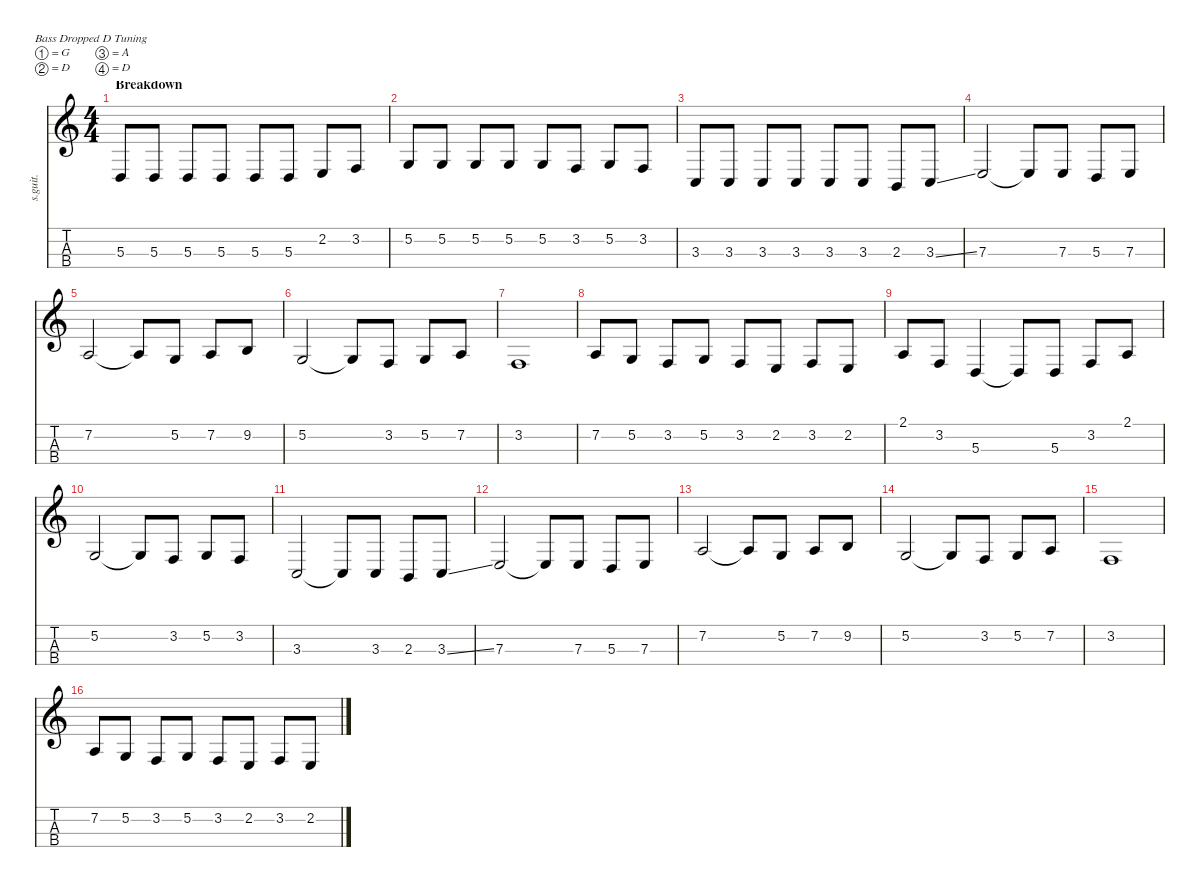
\defaultSystemsLayout 4
\hideDynamics
\bracketExtendMode nobrackets
\track ("Johnny Christ" "s.guit.") {instrument electricbasspick}
\staff {score tabs}
\tuning (G2 D2 A1 D1)
\ts (4 4)
\section ("" "Breakdown")
\tempo (125 hide)
\clef g2
\ks c
5.3.8{lyrics (0 "") lyrics (1 "") lyrics (2 "") lyrics (3 "") lyrics (4 "") dy f} 5.3.8{lyrics (0 "") lyrics (1 "") lyrics (2 "") lyrics (3 "") lyrics (4 "")} 5.3.8{lyrics (0 "") lyrics (1 "") lyrics (2 "") lyrics (3 "") lyrics (4 "")} 5.3.8{lyrics (0 "") lyrics (1 "") lyrics (2 "") lyrics (3 "") lyrics (4 "")} 5.3.8{lyrics (0 "") lyrics (1 "") lyrics (2 "") lyrics (3 "") lyrics (4 "")} 5.3.8{lyrics (0 "") lyrics (1 "") lyrics (2 "") lyrics (3 "") lyrics (4 "")} 2.2.8{lyrics (0 "") lyrics (1 "") lyrics (2 "") lyrics (3 "") lyrics (4 "")} 3.2.8{lyrics (0 "") lyrics (1 "") lyrics (2 "") lyrics (3 "") lyrics (4 "")} |
5.2.8{lyrics (0 "") lyrics (1 "") lyrics (2 "") lyrics (3 "") lyrics (4 "")} 5.2.8{lyrics (0 "") lyrics (1 "") lyrics (2 "") lyrics (3 "") lyrics (4 "")} 5.2.8{lyrics (0 "") lyrics (1 "") lyrics (2 "") lyrics (3 "") lyrics (4 "")} 5.2.8{lyrics (0 "") lyrics (1 "") lyrics (2 "") lyrics (3 "") lyrics (4 "")} 5.2.8{lyrics (0 "") lyrics (1 "") lyrics (2 "") lyrics (3 "") lyrics (4 "")} 3.2.8{lyrics (0 "") lyrics (1 "") lyrics (2 "") lyrics (3 "") lyrics (4 "")} 5.2.8{lyrics (0 "") lyrics (1 "") lyrics (2 "") lyrics (3 "") lyrics (4 "")} 3.2.8{lyrics (0 "") lyrics (1 "") lyrics (2 "") lyrics (3 "") lyrics (4 "")} |
3.3.8{lyrics (0 "") lyrics (1 "") lyrics (2 "") lyrics (3 "") lyrics (4 "")} 3.3.8{lyrics (0 "") lyrics (1 "") lyrics (2 "") lyrics (3 "") lyrics (4 "")} 3.3.8{lyrics (0 "") lyrics (1 "") lyrics (2 "") lyrics (3 "") lyrics (4 "")} 3.3.8{lyrics (0 "") lyrics (1 "") lyrics (2 "") lyrics (3 "") lyrics (4 "")} 3.3.8{lyrics (0 "") lyrics (1 "") lyrics (2 "") lyrics (3 "") lyrics (4 "")} 3.3.8{lyrics (0 "") lyrics (1 "") lyrics (2 "") lyrics (3 "") lyrics (4 "")} 2.3.8{lyrics (0 "") lyrics (1 "") lyrics (2 "") lyrics (3 "") lyrics (4 "")} 3.3{ss}.8{lyrics (0 "") lyrics (1 "") lyrics (2 "") lyrics (3 "") lyrics (4 "")} |
7.3.2{lyrics (0 "") lyrics (1 "") lyrics (2 "") lyrics (3 "") lyrics (4 "")} 7.3{t}.8{lyrics (0 "") lyrics (1 "") lyrics (2 "") lyrics (3 "") lyrics (4 "")} 7.3.8{lyrics (0 "") lyrics (1 "") lyrics (2 "") lyrics (3 "") lyrics (4 "")} 5.3.8{lyrics (0 "") lyrics (1 "") lyrics (2 "") lyrics (3 "") lyrics (4 "")} 7.3.8{lyrics (0 "") lyrics (1 "") lyrics (2 "") lyrics (3 "") lyrics (4 "")} |
7.2.2{lyrics (0 "") lyrics (1 "") lyrics (2 "") lyrics (3 "") lyrics (4 "")} 7.2{t}.8{lyrics (0 "") lyrics (1 "") lyrics (2 "") lyrics (3 "") lyrics (4 "")} 5.2.8{lyrics (0 "") lyrics (1 "") lyrics (2 "") lyrics (3 "") lyrics (4 "")} 7.2.8{lyrics (0 "") lyrics (1 "") lyrics (2 "") lyrics (3 "") lyrics (4 "")} 9.2.8{lyrics (0 "") lyrics (1 "") lyrics (2 "") lyrics (3 "") lyrics (4 "")} |
5.2.2{lyrics (0 "") lyrics (1 "") lyrics (2 "") lyrics (3 "") lyrics (4 "")} 5.2{t}.8{lyrics (0 "") lyrics (1 "") lyrics (2 "") lyrics (3 "") lyrics (4 "")} 3.2.8{lyrics (0 "") lyrics (1 "") lyrics (2 "") lyrics (3 "") lyrics (4 "")} 5.2.8{lyrics (0 "") lyrics (1 "") lyrics (2 "") lyrics (3 "") lyrics (4 "")} 7.2.8{lyrics (0 "") lyrics (1 "") lyrics (2 "") lyrics (3 "") lyrics (4 "")} |
3.2.1{lyrics (0 "") lyrics (1 "") lyrics (2 "") lyrics (3 "") lyrics (4 "")} |
7.2.8{lyrics (0 "") lyrics (1 "") lyrics (2 "") lyrics (3 "") lyrics (4 "")} 5.2.8{lyrics (0 "") lyrics (1 "") lyrics (2 "") lyrics (3 "") lyrics (4 "")} 3.2.8{lyrics (0 "") lyrics (1 "") lyrics (2 "") lyrics (3 "") lyrics (4 "")} 5.2.8{lyrics (0 "") lyrics (1 "") lyrics (2 "") lyrics (3 "") lyrics (4 "")} 3.2.8{lyrics (0 "") lyrics (1 "") lyrics (2 "") lyrics (3 "") lyrics (4 "")} 2.2.8{lyrics (0 "") lyrics (1 "") lyrics (2 "") lyrics (3 "") lyrics (4 "")} 3.2.8{lyrics (0 "") lyrics (1 "") lyrics (2 "") lyrics (3 "") lyrics (4 "")} 2.2.8{lyrics (0 "") lyrics (1 "") lyrics (2 "") lyrics (3 "") lyrics (4 "")} |
2.1.8{lyrics (0 "") lyrics (1 "") lyrics (2 "") lyrics (3 "") lyrics (4 "")} 3.2.8{lyrics (0 "") lyrics (1 "") lyrics (2 "") lyrics (3 "") lyrics (4 "")} 5.3.4{lyrics (0 "") lyrics (1 "") lyrics (2 "") lyrics (3 "") lyrics (4 "")} 5.3{t}.8{lyrics (0 "") lyrics (1 "") lyrics (2 "") lyrics (3 "") lyrics (4 "")} 5.3.8{lyrics (0 "") lyrics (1 "") lyrics (2 "") lyrics (3 "") lyrics (4 "")} 3.2.8{lyrics (0 "") lyrics (1 "") lyrics (2 "") lyrics (3 "") lyrics (4 "")} 2.1.8{lyrics (0 "") lyrics (1 "") lyrics (2 "") lyrics (3 "") lyrics (4 "")} |
5.2.2{lyrics (0 "") lyrics (1 "") lyrics (2 "") lyrics (3 "") lyrics (4 "")} 5.2{t}.8{lyrics (0 "") lyrics (1 "") lyrics (2 "") lyrics (3 "") lyrics (4 "")} 3.2.8{lyrics (0 "") lyrics (1 "") lyrics (2 "") lyrics (3 "") lyrics (4 "")} 5.2.8{lyrics (0 "") lyrics (1 "") lyrics (2 "") lyrics (3 "") lyrics (4 "")} 3.2.8{lyrics (0 "") lyrics (1 "") lyrics (2 "") lyrics (3 "") lyrics (4 "")} |
3.3.2{lyrics (0 "") lyrics (1 "") lyrics (2 "") lyrics (3 "") lyrics (4 "")} 3.3{t}.8{lyrics (0 "") lyrics (1 "") lyrics (2 "") lyrics (3 "") lyrics (4 "")} 3.3.8{lyrics (0 "") lyrics (1 "") lyrics (2 "") lyrics (3 "") lyrics (4 "")} 2.3.8{lyrics (0 "") lyrics (1 "") lyrics (2 "") lyrics (3 "") lyrics (4 "")} 3.3{ss}.8{lyrics (0 "") lyrics (1 "") lyrics (2 "") lyrics (3 "") lyrics (4 "")} |
7.3.2{lyrics (0 "") lyrics (1 "") lyrics (2 "") lyrics (3 "") lyrics (4 "")} 7.3{t}.8{lyrics (0 "") lyrics (1 "") lyrics (2 "") lyrics (3 "") lyrics (4 "")} 7.3.8{lyrics (0 "") lyrics (1 "") lyrics (2 "") lyrics (3 "") lyrics (4 "")} 5.3.8{lyrics (0 "") lyrics (1 "") lyrics (2 "") lyrics (3 "") lyrics (4 "")} 7.3.8{lyrics (0 "") lyrics (1 "") lyrics (2 "") lyrics (3 "") lyrics (4 "")} |
7.2.2{lyrics (0 "") lyrics (1 "") lyrics (2 "") lyrics (3 "") lyrics (4 "")} 7.2{t}.8{lyrics (0 "") lyrics (1 "") lyrics (2 "") lyrics (3 "") lyrics (4 "")} 5.2.8{lyrics (0 "") lyrics (1 "") lyrics (2 "") lyrics (3 "") lyrics (4 "")} 7.2.8{lyrics (0 "") lyrics (1 "") lyrics (2 "") lyrics (3 "") lyrics (4 "")} 9.2.8{lyrics (0 "") lyrics (1 "") lyrics (2 "") lyrics (3 "") lyrics (4 "")} |
5.2.2{lyrics (0 "") lyrics (1 "") lyrics (2 "") lyrics (3 "") lyrics (4 "")} 5.2{t}.8{lyrics (0 "") lyrics (1 "") lyrics (2 "") lyrics (3 "") lyrics (4 "")} 3.2.8{lyrics (0 "") lyrics (1 "") lyrics (2 "") lyrics (3 "") lyrics (4 "")} 5.2.8{lyrics (0 "") lyrics (1 "") lyrics (2 "") lyrics (3 "") lyrics (4 "")} 7.2.8{lyrics (0 "") lyrics (1 "") lyrics (2 "") lyrics (3 "") lyrics (4 "")} |
3.2.1{lyrics (0 "") lyrics (1 "") lyrics (2 "") lyrics (3 "") lyrics (4 "")} |
7.2.8{lyrics (0 "") lyrics (1 "") lyrics (2 "") lyrics (3 "") lyrics (4 "")} 5.2.8{lyrics (0 "") lyrics (1 "") lyrics (2 "") lyrics (3 "") lyrics (4 "")} 3.2.8{lyrics (0 "") lyrics (1 "") lyrics (2 "") lyrics (3 "") lyrics (4 "")} 5.2.8{lyrics (0 "") lyrics (1 "") lyrics (2 "") lyrics (3 "") lyrics (4 "")} 3.2.8{lyrics (0 "") lyrics (1 "") lyrics (2 "") lyrics (3 "") lyrics (4 "")} 2.2.8{lyrics (0 "") lyrics (1 "") lyrics (2 "") lyrics (3 "") lyrics (4 "")} 3.2.8{lyrics (0 "") lyrics (1 "") lyrics (2 "") lyrics (3 "") lyrics (4 "")} 2.2.8{lyrics (0 "") lyrics (1 "") lyrics (2 "") lyrics (3 "") lyrics (4 "")}
